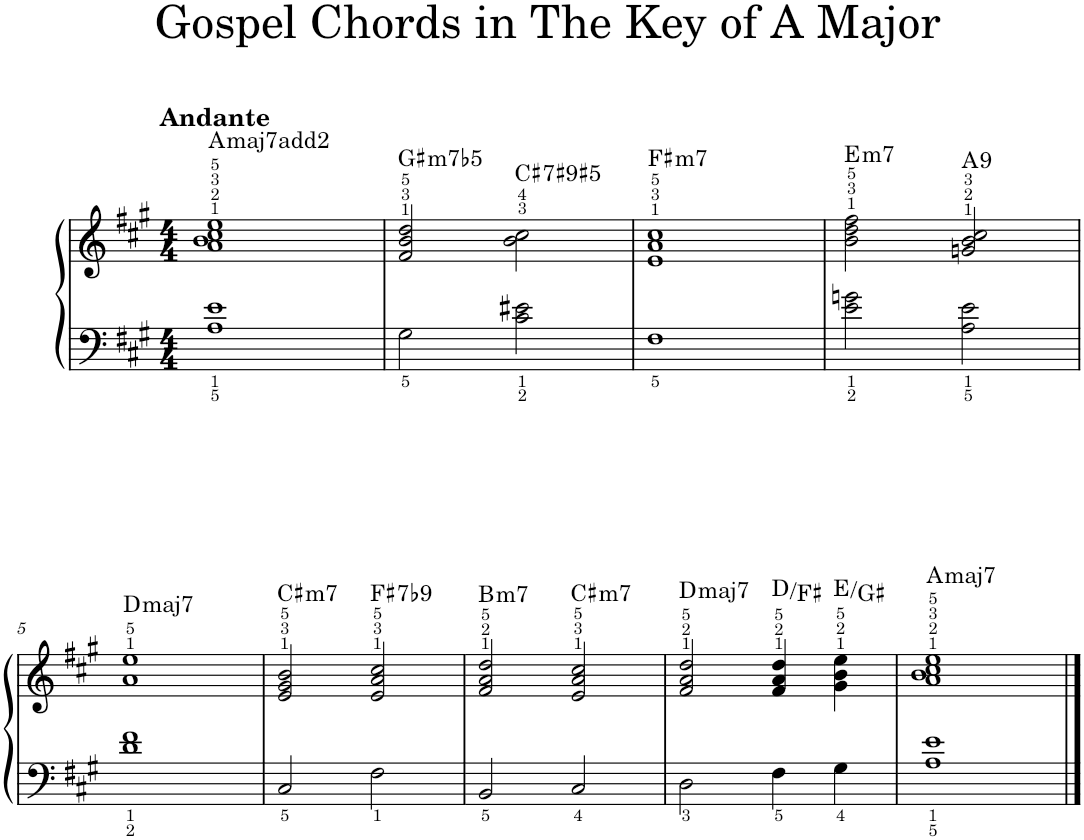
**kern	**kern	**harte
*part1	*part1	*part1
*staff2	*staff1	*
*I"Piano	*	*
*I'Pno.	*	*
*clefF4	*clefG2	*
*k[f#c#g#]	*k[f#c#g#]	*
*M4/4	*M4/4	*
=1	=1	=1
!	!LO:TX:a:B:t=Andante	!LO:H:kt=maj7
1A 1e	1a 1b 1cc# 1ee	A:maj7(2)
=2	=2	=2
!	!	!LO:H:kt=m7b5
2G#\	2f#/ 2b/ 2dd/	G#:hdim7
!	!	!LO:H:kt=7
2c#\ 2e#X\	2b\ 2cc#\	C#:(3,#5,b7,#9)
=3	=3	=3
!	!	!LO:H:kt=m7
1F#	1e 1a 1cc#	F#:min7
=4	=4	=4
!	!	!LO:H:kt=m7
2e\ 2gn\	2b\ 2dd\ 2ff#\	E:min7
!	!	!LO:H:kt=9
2A\ 2e\	2gn/ 2b/ 2cc#/	A:9
!!LO:LB:g=z
=5	=5	=5
!	!	!LO:H:kt=maj7
1d 1f#	1a 1ee	D:maj7
=6	=6	=6
!	!	!LO:H:kt=m7
2C#/	2e/ 2g#/ 2b/	C#:min7
!	!	!LO:H:kt=7
2F#\	2e/ 2a/ 2cc#/	F#:7(b9)
=7	=7	=7
!	!	!LO:H:kt=m7
2BB/	2f#/ 2a/ 2dd/	B:min7
!	!	!LO:H:kt=m7
2C#/	2e/ 2a/ 2cc#/	C#:min7
=8	=8	=8
!	!	!LO:H:kt=maj7
2D\	2f#/ 2a/ 2dd/	D:maj7
4F#\	4f#/ 4a/ 4dd/	D:maj/3
4G#\	4g#\ 4b\ 4ee\	E:maj/3
=9	=9	=9
!	!	!LO:H:kt=maj7
1A 1e	1a 1b 1cc# 1ee	A:maj7
==	==	==
*-	*-	*-
